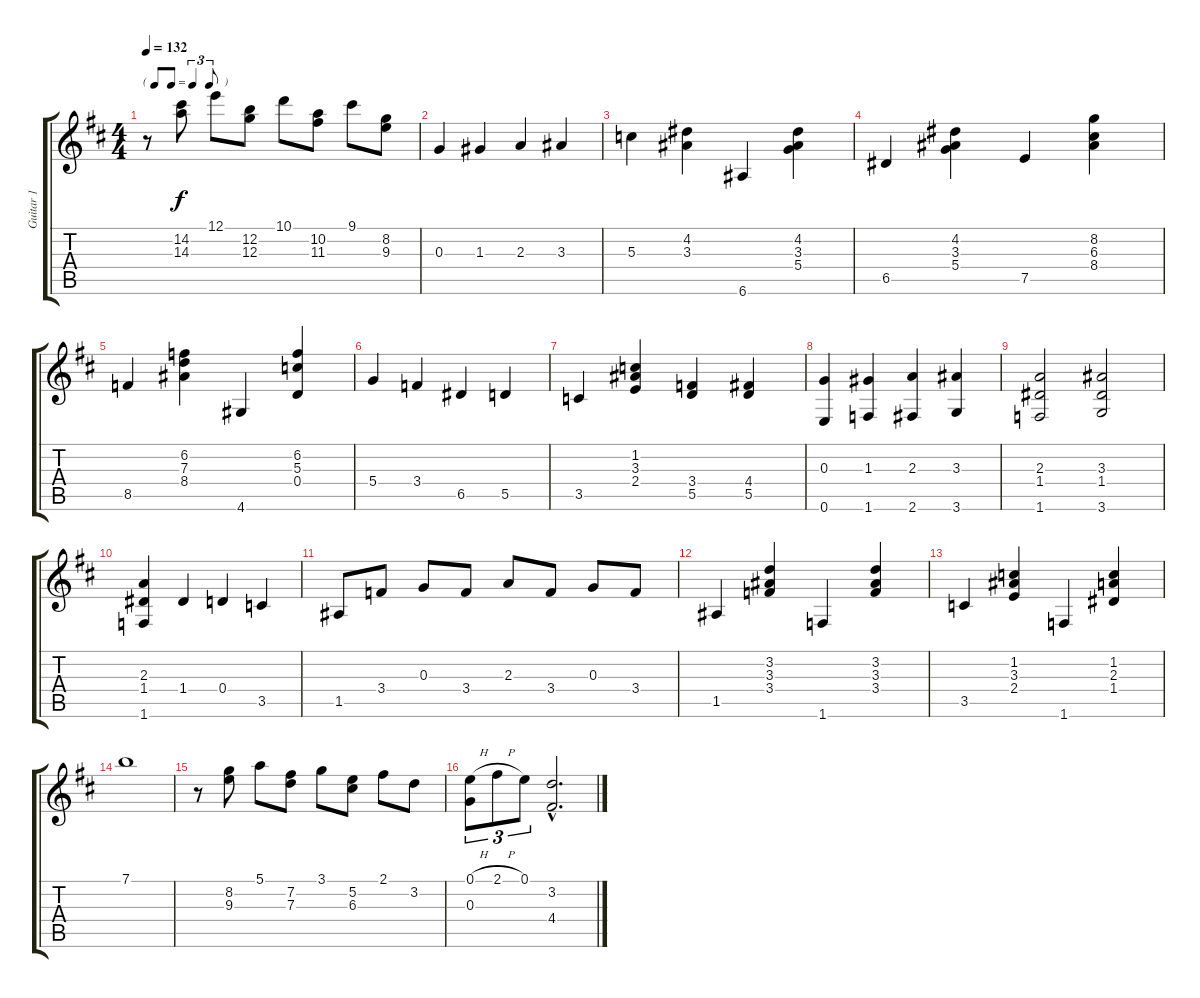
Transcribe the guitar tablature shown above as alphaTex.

\track ("Guitar 1" "Guitar 1") {instrument acousticguitarsteel}
\staff {score tabs}
\tuning (E4 B3 G3 D3 A2 E2) {hide}
\ts (4 4)
\tf triplet8th
\tempo 132
\clef g2
\ks d
r.8{dy f} (14.2 14.3).8 12.1.8 (12.2 12.3).8 10.1.8 (10.2 11.3).8 9.1.8 (8.2 9.3).8 |
0.3.4 1.3.4 2.3.4 3.3.4 |
5.3.4 (4.2 3.3).4 6.6.4 (4.2 3.3 5.4).4 |
6.5.4 (4.2 3.3 5.4).4 7.5.4 (8.2 6.3 8.4).4 |
8.5.4 (6.2 7.3 8.4).4 4.6.4 (6.2 5.3 0.4).4 |
5.4.4 3.4.4 6.5.4 5.5.4 |
3.5.4 (1.2 3.3 2.4).4 (3.4 5.5).4 (4.4 5.5).4 |
(0.3 0.6).4 (1.3 1.6).4 (2.3 2.6).4 (3.3 3.6).4 |
(2.3 1.4 1.6).2 (3.3 1.4 3.6).2 |
(2.3 1.4 1.6).4 1.4.4 0.4.4 3.5.4 |
1.5.8 3.4.8 0.3.8 3.4.8 2.3.8 3.4.8 0.3.8 3.4.8 |
1.5.4 (3.2 3.3 3.4).4 1.6.4 (3.2 3.3 3.4).4 |
3.5.4 (1.2 3.3 2.4).4 1.6.4 (1.2 2.3 1.4).4 |
7.1.1 |
r.8 (8.2 9.3).8 5.1.8 (7.2 7.3).8 3.1.8 (5.2 6.3).8 2.1.8 3.2.8 |
(0.1{h} 0.3).8{tu (3 2)} 2.1{h}.8{tu (3 2)} 0.1.8{tu (3 2)} (3.2{hac} 4.4{hac}).2{d}
